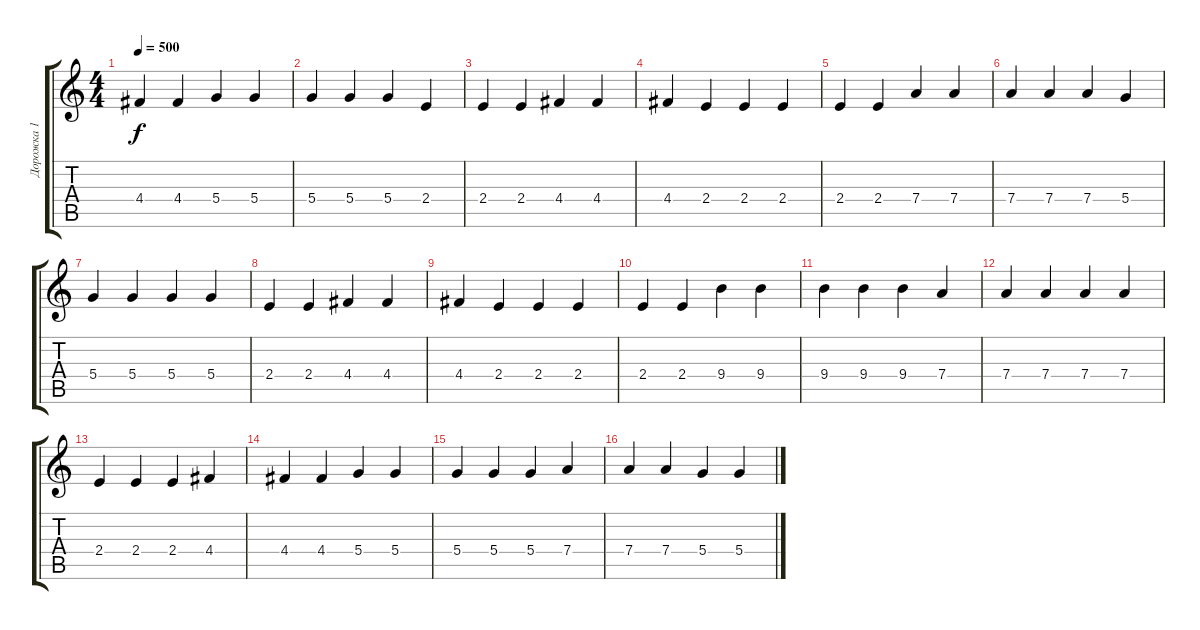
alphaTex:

\track ("Дорожка 1" "Дорожка 1") {instrument distortionguitar}
\staff {score tabs}
\tuning (E4 B3 G3 D3 A2 E2) {hide}
\ts (4 4)
\tempo 500
\clef g2
\ks c
4.4.4{dy f} 4.4.4 5.4.4 5.4.4 |
5.4.4 5.4.4 5.4.4 2.4.4 |
2.4.4 2.4.4 4.4.4 4.4.4 |
4.4.4 2.4.4 2.4.4 2.4.4 |
2.4.4 2.4.4 7.4.4 7.4.4 |
7.4.4 7.4.4 7.4.4 5.4.4 |
5.4.4 5.4.4 5.4.4 5.4.4 |
2.4.4 2.4.4 4.4.4 4.4.4 |
4.4.4 2.4.4 2.4.4 2.4.4 |
2.4.4 2.4.4 9.4.4 9.4.4 |
9.4.4 9.4.4 9.4.4 7.4.4 |
7.4.4 7.4.4 7.4.4 7.4.4 |
2.4.4 2.4.4 2.4.4 4.4.4 |
4.4.4 4.4.4 5.4.4 5.4.4 |
5.4.4 5.4.4 5.4.4 7.4.4 |
7.4.4 7.4.4 5.4.4 5.4.4
